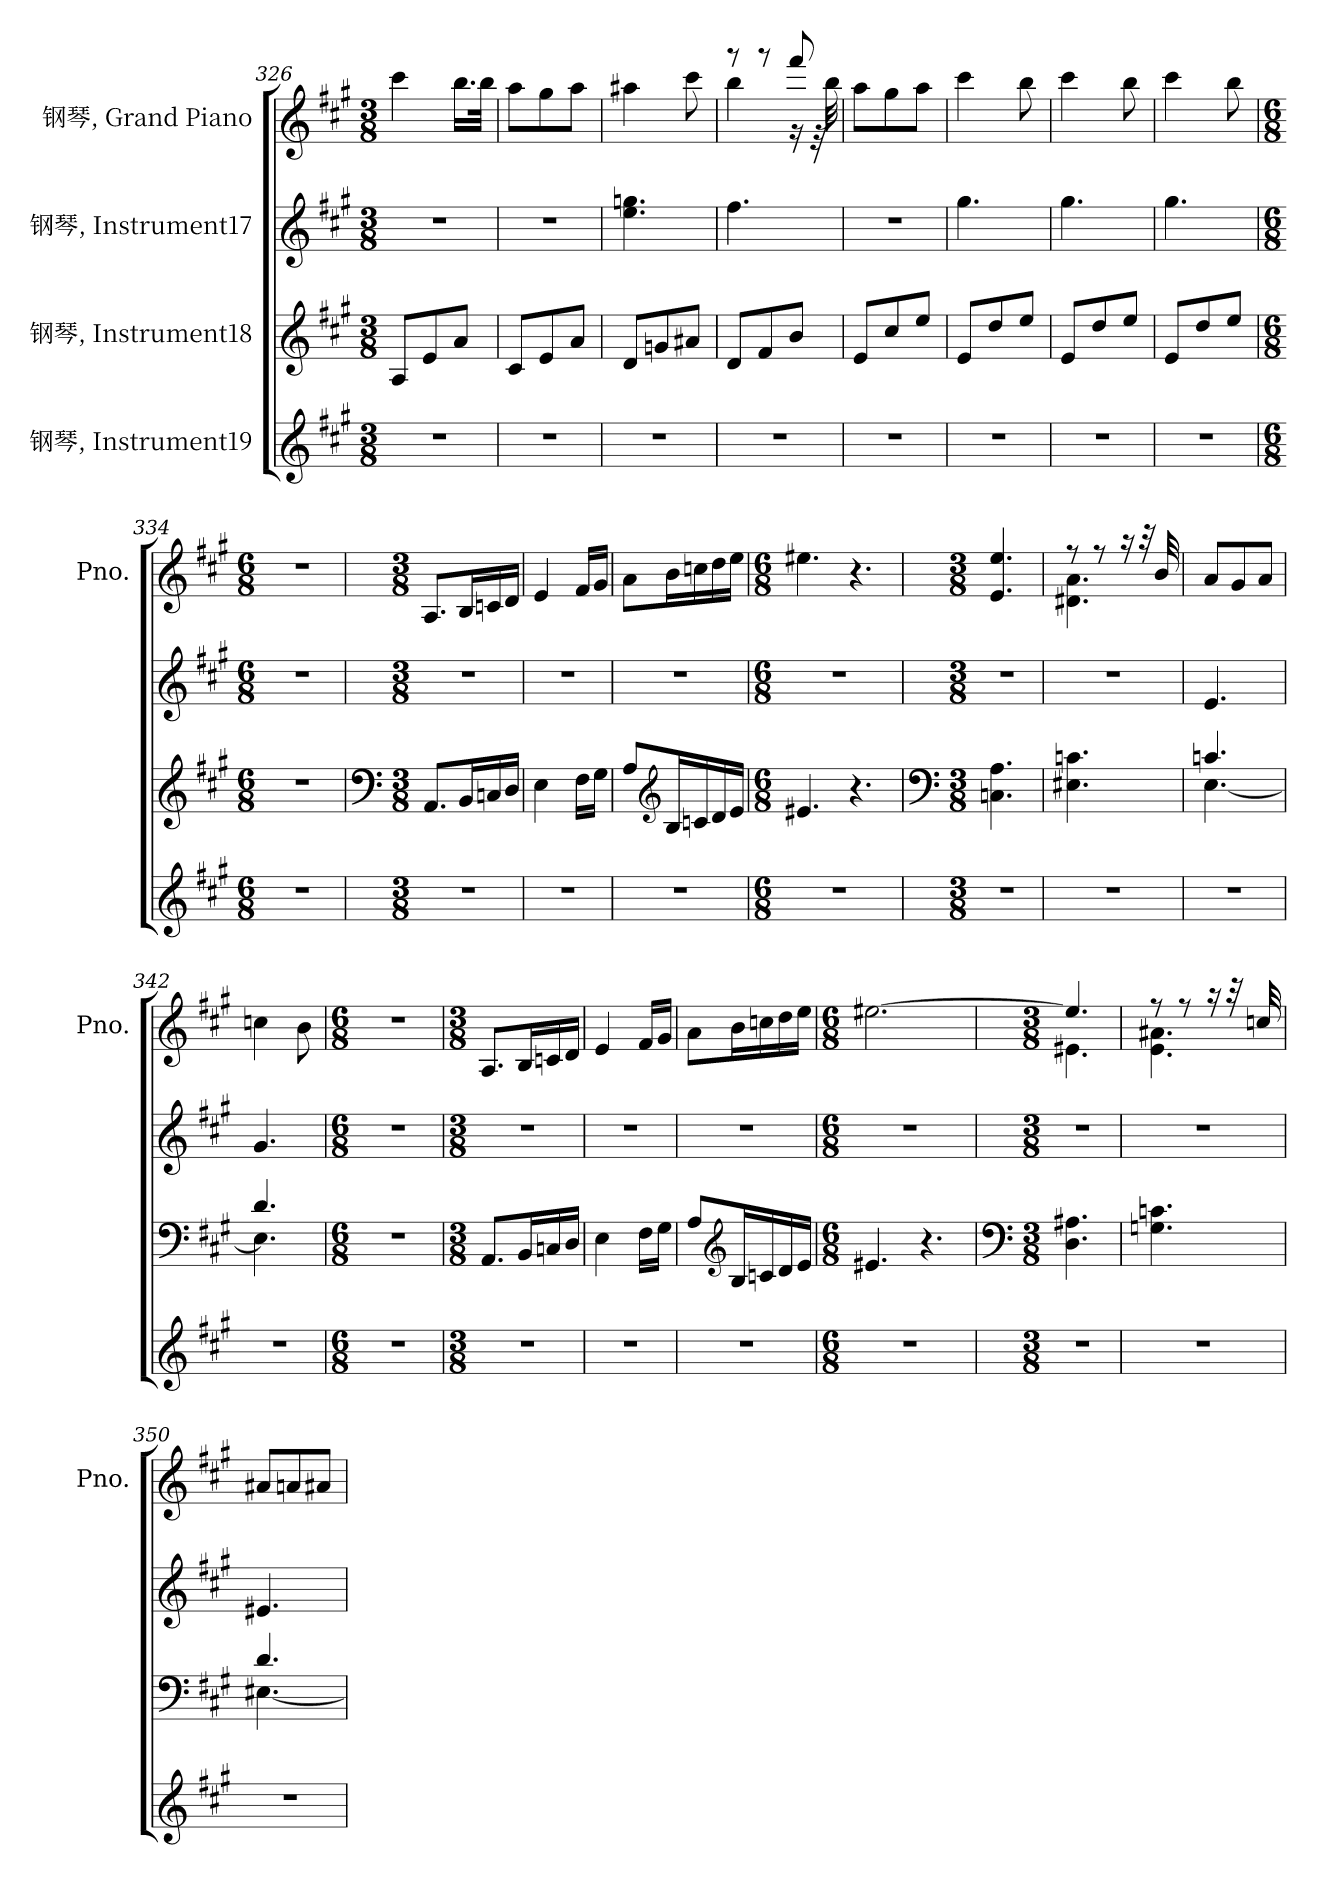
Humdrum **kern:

**kern	**kern	**kern	**kern
*part4	*part3	*part2	*part1
*staff4	*staff3	*staff2	*staff1
*I"钢琴, Instrument19	*I"钢琴, Instrument18	*I"钢琴, Instrument17	*I"钢琴, Grand Piano
*	*	*	*I'Pno.
!!LO:LB:g=z
*clefG2	*clefG2	*clefG2	*clefG2
*k[f#c#g#]	*k[f#c#g#]	*k[f#c#g#]	*k[f#c#g#]
*M3/8	*M3/8	*M3/8	*M3/8
=326	=326	=326	=326
4.r	8A/L	4.r	4ccc#\
.	8e/	.	.
.	8a/J	.	16.bb\LL
.	.	.	32bb\JJk
=327	=327	=327	=327
4.r	8c#/L	4.r	8aa\L
.	8e/	.	8gg#\
.	8a/J	.	8aa\J
=328	=328	=328	=328
4.r	8d/L	4.ee\ 4.ggn\	4aa#X\
.	8gn/	.	.
.	8a#X/J	.	8ccc#\
=329	=329	=329	=329
*	*	*	*^
4.r	8d/L	4.ff#\	8r	4bb\
.	8f#/	.	8r	.
.	8b/J	.	8fff#/	16r
.	.	.	.	32r
.	.	.	.	32bb\
*	*	*	*v	*v
=330	=330	=330	=330
4.r	8e/L	4.r	8aa\L
.	8cc#/	.	8gg#\
.	8ee/J	.	8aa\J
=331	=331	=331	=331
4.r	8e/L	4.gg#\	4ccc#\
.	8dd/	.	.
.	8ee/J	.	8bb\
=332	=332	=332	=332
4.r	8e/L	4.gg#\	4ccc#\
.	8dd/	.	.
*	*	*	*MM126
.	8ee/J	.	8bb\
=333	=333	=333	=333
*	*	*	*MM123
4.r	8e/L	4.gg#\	4ccc#\
.	8dd/	.	.
*	*	*	*MM116
.	8ee/J	.	8bb\
!!LO:LB:g=z
=334	=334	=334	=334
*M6/8	*M6/8	*M6/8	*M6/8
*	*	*	*MM113
2.r	2.r	2.r	2.r
=335	=335	=335	=335
*	*clefF4	*	*
*M3/8	*M3/8	*M3/8	*M3/8
*	*	*	*MM132
4.r	8.AA/L	4.r	8.A/L
.	16BB/L	.	16B/L
.	16Cn/	.	16cn/
.	16D/JJ	.	16d/JJ
=336	=336	=336	=336
4.r	4E\	4.r	4e/
.	16F#\LL	.	16f#/LL
.	16G#\JJ	.	16g#/JJ
=337	=337	=337	=337
4.r	8A/L	4.r	8a\L
*	*clefG2	*	*
.	16B/L	.	16b\L
.	16cn/	.	16ccn\
.	16d/	.	16dd\
.	16e/JJ	.	16ee\JJ
=338	=338	=338	=338
*M6/8	*M6/8	*M6/8	*M6/8
2.r	4.e#X/	2.r	4.ee#X\
.	4.r	.	4.r
=339	=339	=339	=339
*	*clefF4	*	*
*M3/8	*M3/8	*M3/8	*M3/8
4.r	4.Cn\ 4.A\	4.r	4.e/ 4.ee/
!!LO:PB:g=z
=340	=340	=340	=340
*	*	*	*^
4.r	4.E#X\ 4.cn\	4.r	8r	4.d#X\ 4.a\
.	.	.	8r	.
.	.	.	16r	.
.	.	.	32r	.
.	.	.	32b/	.
*	*	*	*v	*v
=341	=341	=341	=341
*	*^	*	*
4.r	4.cn/	[4.E\	4.e/	8a/L
.	.	.	.	8g#/
.	.	.	.	8a/J
=342	=342	=342	=342	=342
4.r	4.d/	4.E\]	4.g#/	4ccn\
.	.	.	.	8b\
*	*v	*v	*	*
=343	=343	=343	=343
*M6/8	*M6/8	*M6/8	*M6/8
2.r	2.r	2.r	2.r
=344	=344	=344	=344
*M3/8	*M3/8	*M3/8	*M3/8
4.r	8.AA/L	4.r	8.A/L
.	16BB/L	.	16B/L
.	16Cn/	.	16cn/
.	16D/JJ	.	16d/JJ
=345	=345	=345	=345
4.r	4E\	4.r	4e/
.	16F#\LL	.	16f#/LL
.	16G#\JJ	.	16g#/JJ
=346	=346	=346	=346
4.r	8A/L	4.r	8a\L
*	*clefG2	*	*
.	16B/L	.	16b\L
.	16cn/	.	16ccn\
.	16d/	.	16dd\
.	16e/JJ	.	16ee\JJ
!!LO:LB:g=z
=347	=347	=347	=347
*M6/8	*M6/8	*M6/8	*M6/8
2.r	4.e#X/	2.r	[2.ee#X\
.	4.r	.	.
=348	=348	=348	=348
*	*clefF4	*	*
*M3/8	*M3/8	*M3/8	*M3/8
*	*	*	*^
4.r	4.D\ 4.A#X\	4.r	4.ee#/]	4.e#X\
=349	=349	=349	=349	=349
4.r	4.Gn\ 4.cn\	4.r	8r	4.e\ 4.a#X\
.	.	.	8r	.
.	.	.	16r	.
.	.	.	32r	.
.	.	.	32ccn/	.
*	*	*	*v	*v
=350	=350	=350	=350
*	*^	*	*
4.r	4.d/	[4.E#X\	4.e#X/	8a#X/L
.	.	.	.	8an/
.	.	.	.	8a#X/J
*	*v	*v	*	*
=	=	=	=
*-	*-	*-	*-
